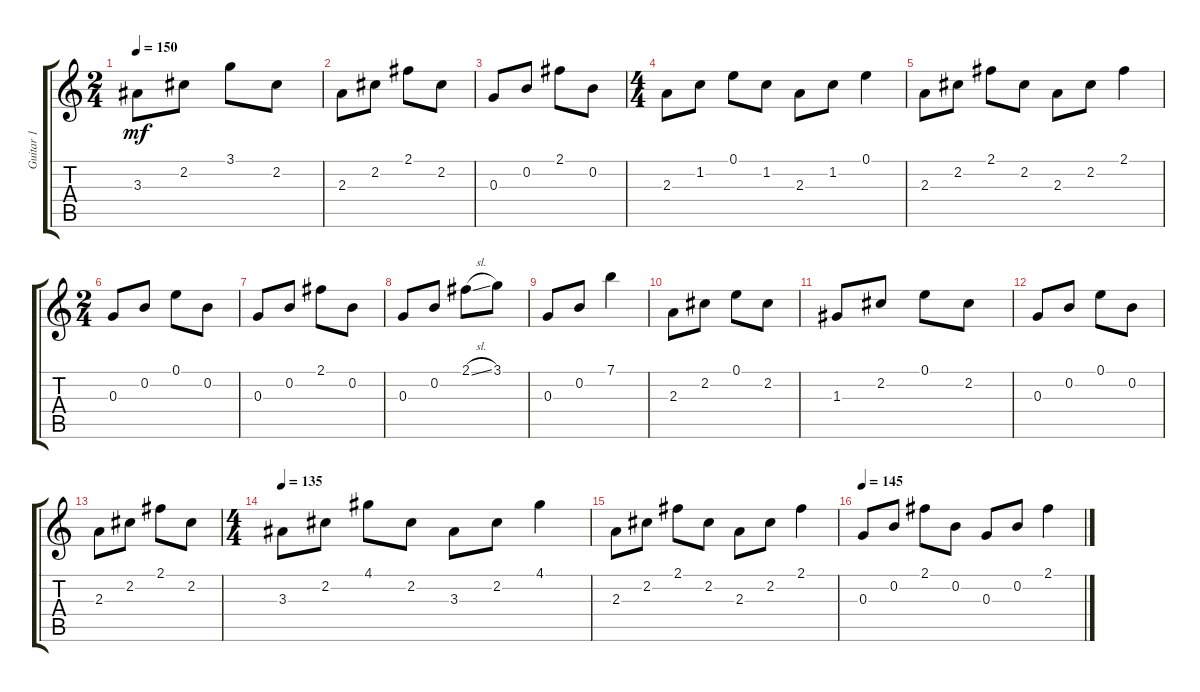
\track ("Guitar 1" "Guitar 1") {instrument acousticguitarsteel}
\staff {score tabs}
\tuning (E4 B3 G3 D3 A2 E2) {hide}
\ts (2 4)
\tempo 150
\clef g2
\ks c
3.3.8{dy mf} 2.2.8 3.1.8 2.2.8 |
2.3.8 2.2.8 2.1.8 2.2.8 |
0.3.8 0.2.8 2.1.8 0.2.8 |
\ts (4 4)
2.3.8 1.2.8 0.1.8 1.2.8 2.3.8 1.2.8 0.1.4 |
2.3.8 2.2.8 2.1.8 2.2.8 2.3.8 2.2.8 2.1.4 |
\ts (2 4)
0.3.8 0.2.8 0.1.8 0.2.8 |
0.3.8 0.2.8 2.1.8 0.2.8 |
0.3.8 0.2.8 2.1{sl}.8 3.1.8 |
0.3.8 0.2.8 7.1.4 |
2.3.8 2.2.8 0.1.8 2.2.8 |
1.3.8 2.2.8 0.1.8 2.2.8 |
0.3.8 0.2.8 0.1.8 0.2.8 |
2.3.8 2.2.8 2.1.8 2.2.8 |
\ts (4 4)
\tempo 135
3.3.8 2.2.8 4.1.8 2.2.8 3.3.8 2.2.8 4.1.4 |
2.3.8 2.2.8 2.1.8 2.2.8 2.3.8 2.2.8 2.1.4 |
\tempo 145
0.3.8 0.2.8 2.1.8 0.2.8 0.3.8 0.2.8 2.1.4
